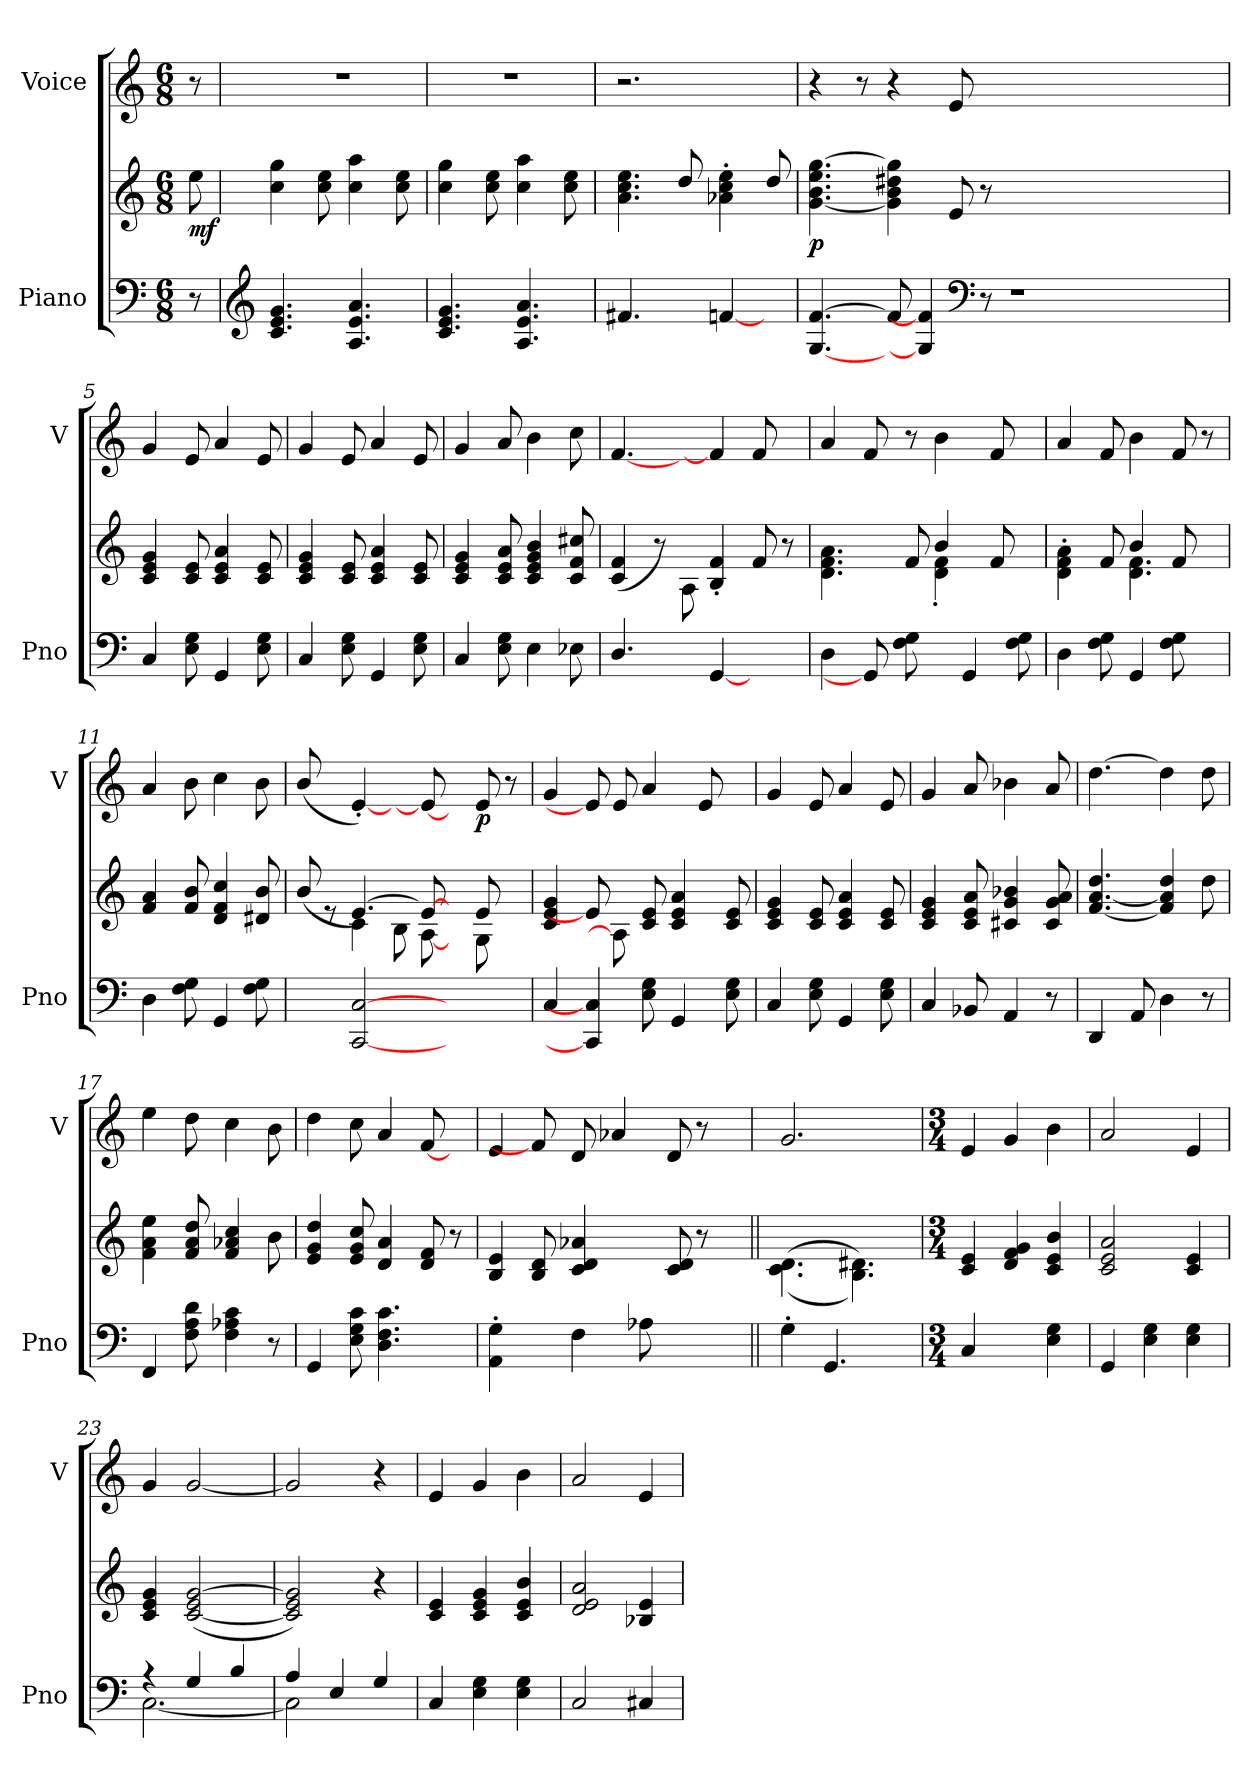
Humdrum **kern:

**kern	**kern	**dynam	**kern	**dynam
*part2	*part2	*part2	*part1	*part1
*staff3	*staff2	*staff2/3	*staff1	*staff1
*I"Piano	*	*	*I"Voice	*
*I'Pno	*	*	*I'V	*
*clefF4	*clefG2	*	*clefG2	*
*k[]	*k[]	*	*k[]	*
*M6/8	*M6/8	*	*M6/8	*
*MM120	*MM120	*	*MM120	*
=	=	=	=	=
!	!	!LO:DY:b	!	!
8r	8ee\	mf	8r	.
=1	=1	=1	=1	=1
*clefG2	*	*	*	*
4.c/ 4.e/ 4.g/	4cc\ 4gg\	.	2.r	.
.	8cc\ 8ee\	.	.	.
4.A/ 4.e/ 4.a/	4cc\ 4aa\	.	.	.
.	8cc\ 8ee\	.	.	.
=2	=2	=2	=2	=2
4.c/ 4.e/ 4.g/	4cc\ 4gg\	.	2.r	.
.	8cc\ 8ee\	.	.	.
4.A/ 4.e/ 4.a/	4cc\ 4aa\	.	.	.
.	8cc\ 8ee\	.	.	.
=3	=3	=3	=3	=3
4.f#X/	4.a\ 4.cc\ 4.ee\	.	2.r	.
8ryy	8dd/	.	.	.
[4fn/	4a-X\' 4cc\' 4ee\'	.	.	.
8ryy	8dd/	.	8ryy	.
=4	=4	=4	=4	=4
!	!	!LO:DY:b	!	!
[4.G/ [4.f/	[4.g\ 4.b\ 4.ee\ [4.gg\	p	4r	.
.	.	.	8r	.
8f/]	4g\] 4b\ 4dd#X\ 4gg\]	.	4r	.
4G/] 4f/]	.	.	.	.
.	8e/	.	8e/	.
*clefF4	*	*	*	*
8r	8r	.	4ryy	.
1r	2..ryy	.	.	.
.	.	.	8ryy	.
.	.	.	4ryy	.
.	.	.	8ryy	.
.	.	.	4ryy	.
.	8ryy	.	8ryy	.
!!LO:LB:g=z
=5	=5	=5	=5	=5
4C/	4c/ 4e/ 4g/	.	4g/	.
8E\ 8G\	8c/ 8e/	.	8e/	.
4GG/	4c/ 4e/ 4a/	.	4a/	.
8E\ 8G\	8c/ 8e/	.	8e/	.
=6	=6	=6	=6	=6
4C/	4c/ 4e/ 4g/	.	4g/	.
8E\ 8G\	8c/ 8e/	.	8e/	.
4GG/	4c/ 4e/ 4a/	.	4a/	.
8E\ 8G\	8c/ 8e/	.	8e/	.
=7	=7	=7	=7	=7
4C/	4c/ 4e/ 4g/	.	4g/	.
8E\ 8G\	8c/ 8e/ 8a/	.	8a/	.
4E\	4c/ 4e/ 4g/ 4b/	.	4b\	.
8E-X\	8c/ 8f/ 8cc#X/	.	8cc\	.
=8	=8	=8	=8	=8
4.D/	(<4c/ 4f/	.	[4.f/	.
.	8r)	.	.	.
8ryy	8A\	.	8ryy	.
[4GG/	4B/' 4f/'	.	4f/]	.
8ryy	8f/	.	8f/	.
8ryy	8r	.	8ryy	.
!!LO:LB:g=z
=9	=9	=9	=9	=9
*	*^	*	*	*
4D\	4.d\ 4.f\ 4.a\	2ryy	.	4a/	.
8GG/]	.	.	.	8f/	.
8F\ 8G\	8f/	.	.	8r	.
8ryy	4b/	4d\' 4f\'	.	4b\	.
4GG/	.	.	.	.	.
.	8f/	8ryy	.	8f/	.
8F\ 8G\	8ryy	8ryy	.	8ryy	.
=10	=10	=10	=10	=10	=10
4D\	4d\' 4f\' 4a\'	4.ryy	.	4a/	.
8F\ 8G\	8f/	.	.	8f/	.
4GG/	4b/	4.d\ 4.f\	.	4b\	.
8F\ 8G\	8f/	.	.	8f/	.
8ryy	8ryy	8ryy	.	8r	.
*	*v	*v	*	*	*
=11	=11	=11	=11	=11
4D\	4f/ 4a/	.	4a/	.
8F\ 8G\	8f/ 8b/	.	8b\	.
4GG/	4d/ 4f/ 4cc/	.	4cc\	.
8F\ 8G\	8d#X/ 8b/	.	8b\	.
=12	=12	=12	=12	=12
*	*^	*	*	*
4ryy	(<8b/	4ryy	.	(<8b/	.
.	8re	.	.	8ryy	.
[2CC/ [2C/	[4.e/)	4c\	.	[4e'/)	.
.	.	8B\	.	8ryy	.
.	8e/_	[8A\	.	8e/_	.
4ryy	8ryy	8ryy	.	8ryy	.
!	!	!	!	!	!LO:DY:b
.	8e/	8G\	.	8e/	p
8ryy	8ryy	8ryy	.	8r	.
*	*v	*v	*	*	*
!!LO:PB:g=z
=13	=13	=13	=13	=13
4C/	4c/ 4e/ 4g/	.	4g/	.
4CC/] 4C/]	8e/]	.	8e/]	.
.	8A\]	.	8e/	.
8E\ 8G\	8c/ 8e/	.	4a/	.
4GG/	4c/ 4e/ 4a/	.	.	.
.	.	.	8e/	.
8E\ 8G\	8c/ 8e/	.	8ryy	.
=14	=14	=14	=14	=14
4C/	4c/ 4e/ 4g/	.	4g/	.
8E\ 8G\	8c/ 8e/	.	8e/	.
4GG/	4c/ 4e/ 4a/	.	4a/	.
8E\ 8G\	8c/ 8e/	.	8e/	.
=15	=15	=15	=15	=15
4C/	4c/ 4e/ 4g/	.	4g/	.
8BB-X/	8c/ 8e/ 8a/	.	8a/	.
4AA/	4c#X/ 4g/ 4b-X/	.	4b-X\	.
8r	8c#/ 8g/ 8a/	.	8a/	.
=16	=16	=16	=16	=16
4DD/	[4.f/ [4.a/ 4.dd/	.	[4.dd\	.
8AA/	.	.	.	.
4D\	4f/] 4a/] 4dd/	.	4dd\]	.
8r	8dd\	.	8dd\	.
!!LO:LB:g=z
=17	=17	=17	=17	=17
4FF/	4f\ 4a\ 4ee\	.	4ee\	.
8F\ 8A\ 8d\	8f/ 8a/ 8dd/	.	8dd\	.
4F\ 4A-X\ 4c\	4f/ 4a-X/ 4cc/	.	4cc\	.
8r	8b\	.	8b\	.
=18	=18	=18	=18	=18
4GG/	4e/ 4g/ 4dd/	.	4dd\	.
8E\ 8G\ 8c\	8e/ 8g/ 8cc/	.	8cc\	.
4.D\ 4.F\ 4.c\	4d/ 4a/	.	4a/	.
.	8d/ 8f/	.	[8f/	.
8ryy	8r	.	8ryy	.
=19	=19	=19	=19	=19
4AA\' 4G\'	4B/ 4e/	.	4e/	.
8ryy	8B/ 8d/	.	8f/]	.
4F\	4c/ 4d/ 4a-X/	.	8d/	.
.	.	.	4a-X/	.
8A-X\	8ryy	.	.	.
4ryy	8c/ 8d/	.	8d/	.
.	8r	.	8r	.
8ryy	8ryy	.	8ryy	.
=20||	=20||	=20	=20	=20
4G'\	(<(<4.c\ 4.d\	.	2.g/	.
4.GG/	.	.	.	.
.	4.B\ 4.d#X\))	.	.	.
8ryy	.	.	.	.
!!LO:LB:g=z
=21	=21	=21	=21	=21
*M3/4	*M3/4	*	*M3/4	*
4C/	4c/ 4e/	.	4e/	.
4ryy	4d/ 4f/ 4g/	.	4g/	.
4E\ 4G\	4c/ 4e/ 4b/	.	4b\	.
=22	=22	=22	=22	=22
4GG/	2c/ 2e/ 2a/	.	2a/	.
4E\ 4G\	.	.	.	.
4E\ 4G\	4c/ 4e/	.	4e/	.
=23	=23	=23	=23	=23
*^	*	*	*	*
4r	[2.C\	4c/ 4e/ 4g/	.	4g/	.
4G/	.	(>[2c/ 2e/ [2g/	.	[2g/	.
4B/	.	.	.	.	.
=24	=24	=24	=24	=24	=24
4A/	2C\]	2c/] 2e/ 2g/])	.	2g/]	.
4E/	.	.	.	.	.
4G/	4ryy	4r	.	4r	.
*v	*v	*	*	*	*
=25	=25	=25	=25	=25
4C/	4c/ 4e/	.	4e/	.
4E\ 4G\	4c/ 4e/ 4g/	.	4g/	.
4E\ 4G\	4c/ 4e/ 4b/	.	4b\	.
=26	=26	=26	=26	=26
2C/	2d/ 2e/ 2a/	.	2a/	.
4C#X/	4B-X/ 4e/	.	4e/	.
=	=	=	=	=
*-	*-	*-	*-	*-
